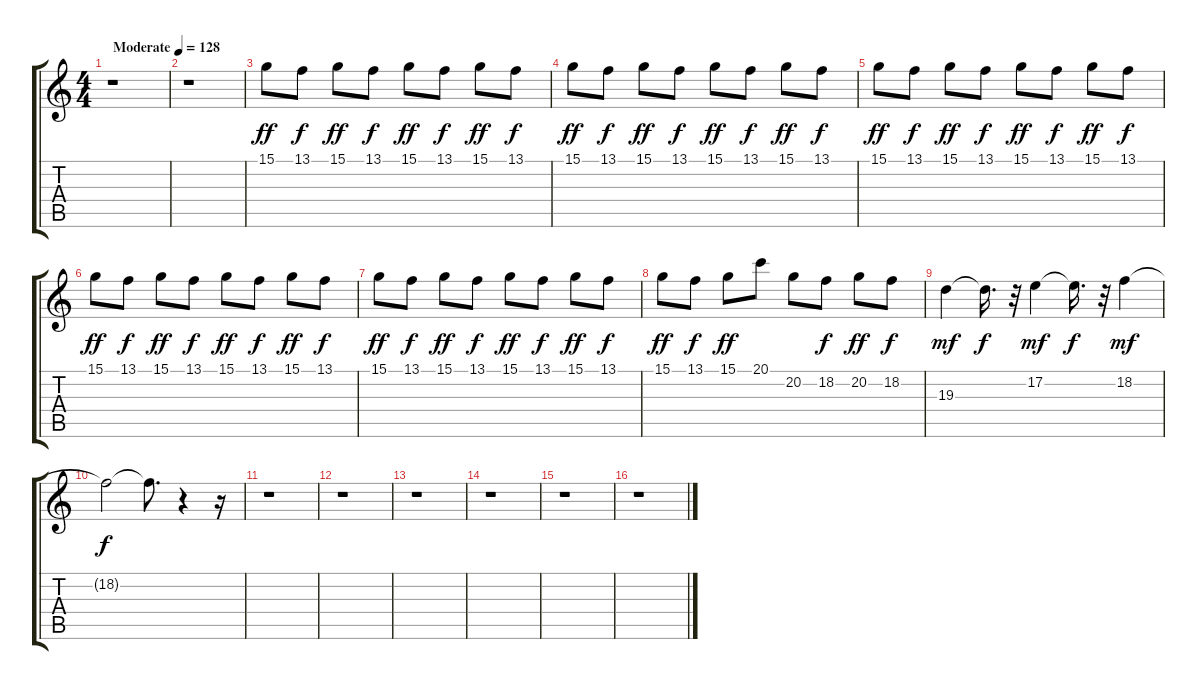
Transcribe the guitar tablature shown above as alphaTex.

\track "" {instrument pad8sweep}
\staff {score tabs}
\tuning (E4 B3 G3 D3 A2 E2) {hide}
\ts (4 4)
\tempo (128 "Moderate")
\clef g2
\ks c
r.1{dy ff instrument pad8sweep} |
r.1 |
15.1.8 13.1.8{dy f} 15.1.8{dy ff} 13.1.8{dy f} 15.1.8{dy ff} 13.1.8{dy f} 15.1.8{dy ff} 13.1.8{dy f} |
15.1.8{dy ff} 13.1.8{dy f} 15.1.8{dy ff} 13.1.8{dy f} 15.1.8{dy ff} 13.1.8{dy f} 15.1.8{dy ff} 13.1.8{dy f} |
15.1.8{dy ff} 13.1.8{dy f} 15.1.8{dy ff} 13.1.8{dy f} 15.1.8{dy ff} 13.1.8{dy f} 15.1.8{dy ff} 13.1.8{dy f} |
15.1.8{dy ff} 13.1.8{dy f} 15.1.8{dy ff} 13.1.8{dy f} 15.1.8{dy ff} 13.1.8{dy f} 15.1.8{dy ff} 13.1.8{dy f} |
15.1.8{dy ff} 13.1.8{dy f} 15.1.8{dy ff} 13.1.8{dy f} 15.1.8{dy ff} 13.1.8{dy f} 15.1.8{dy ff} 13.1.8{dy f} |
15.1.8{dy ff} 13.1.8{dy f} 15.1.8{dy ff} 20.1.8 20.2.8 18.2.8{dy f} 20.2.8{dy ff} 18.2.8{dy f} |
19.3.4{dy mf} 19.3{t}.16{d dy f} r.32 17.2.4{dy mf} 17.2{t}.16{d dy f} r.32 18.2.4{dy mf} |
18.2{t}.2{dy f} 18.2{t}.8{d} r.4 r.16 |
r.1 |
r.1 |
r.1 |
r.1 |
r.1 |
r.1
